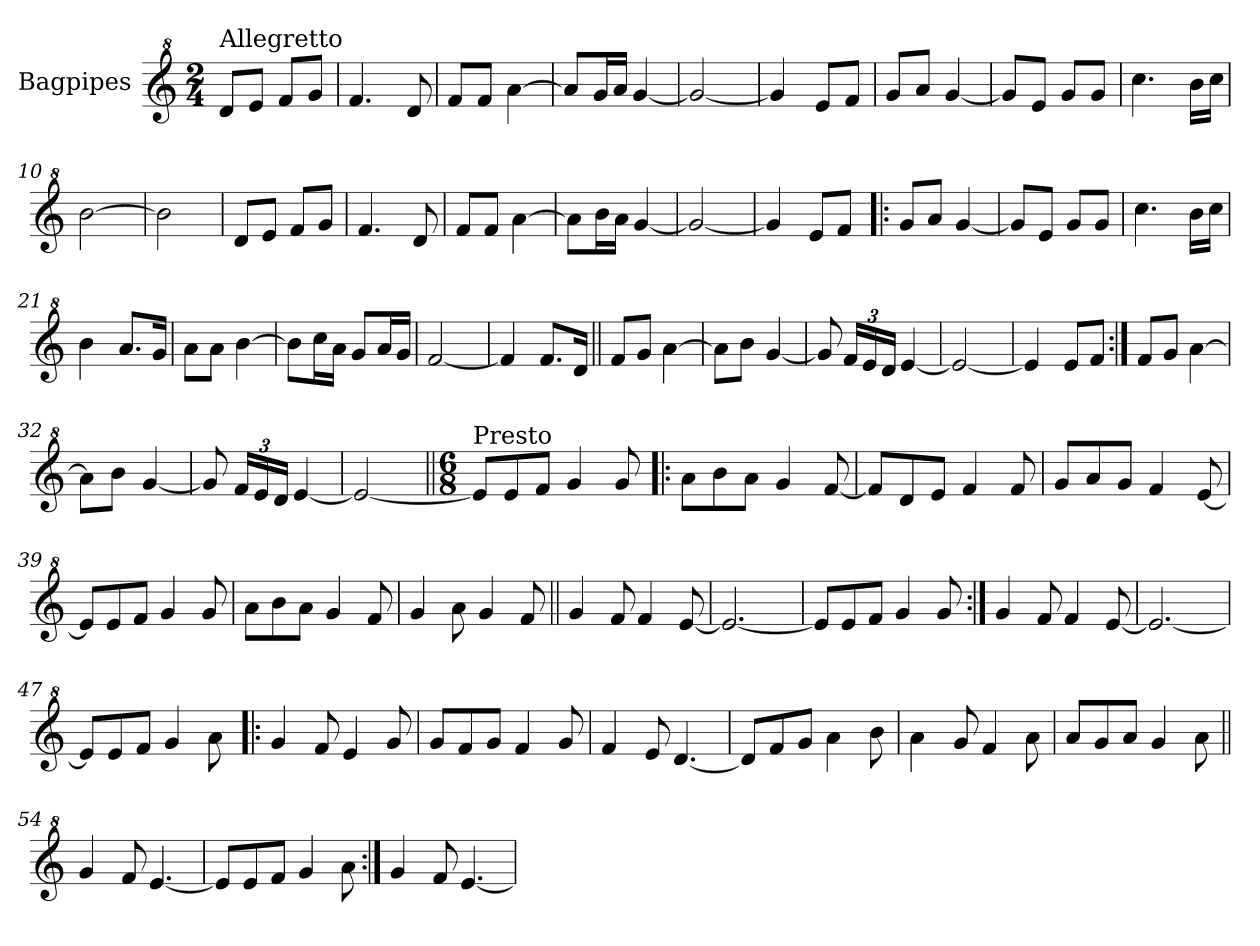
**kern
*part1
*staff1
*I"Bagpipes
*I'Bag
*clefG^2
*k[]
*C:
*M2/4
=1
!LO:TX:a:t=Allegretto
8dd/L
8ee/J
8ff/L
8gg/J
=2
4.ff/
8dd/
=3
8ff/L
8ff/J
[4aa\
=4
8aa/L]
16gg/L
16aa/JJ
[4gg/
=5
2gg/_
=6
4gg/]
8ee/L
8ff/J
=7
8gg/L
8aa/J
[4gg/
=8
8gg/L]
8ee/J
8gg/L
8gg/J
=9
4.ccc\
16bb\LL
16ccc\JJ
=10
[2bb\
=11
2bb\]
=12
8dd/L
8ee/J
8ff/L
8gg/J
=13
4.ff/
8dd/
!!LO:LB:g=z
=14
8ff/L
8ff/J
[4aa\
=15
8aa\L]
16bb\L
16aa\JJ
[4gg/
=16
2gg/_
=17
4gg/]
8ee/L
8ff/J
=18!|:
8gg/L
8aa/J
[4gg/
=19
8gg/L]
8ee/J
8gg/L
8gg/J
=20
4.ccc\
16bb\LL
16ccc\JJ
=21
4bb\
8.aa/L
16gg/Jk
=22
8aa\L
8aa\J
[4bb\
=23
8bb\L]
16ccc\L
16aa\JJ
8gg/L
16aa/L
16gg/JJ
=24
[2ff/
=25
4ff/]
8.ff/L
16dd/Jk
!!LO:LB:g=z
=26||
8ff/L
8gg/J
[4aa\
=27
8aa\L]
8bb\J
[4gg/
=28
8gg/]
*Xbrackettup
24ff/LL
24ee/
24dd/JJ
[4ee/
=29
2ee/_
=30
4ee/]
8ee/L
8ff/J
=31:|!
8ff/L
8gg/J
[4aa\
=32
8aa\L]
8bb\J
[4gg/
=33
8gg/]
24ff/LL
24ee/
24dd/JJ
[4ee/
=34
2ee/_
=35||
*M6/8
!LO:TX:a:t=Presto
8ee/L]
8ee/
8ff/J
4gg/
8gg/
=36!|:
8aa\L
8bb\
8aa\J
4gg/
[8ff/
!!LO:LB:g=z
=37
8ff/L]
8dd/
8ee/J
4ff/
8ff/
=38
8gg/L
8aa/
8gg/J
4ff/
[8ee/
=39
8ee/L]
8ee/
8ff/J
4gg/
8gg/
=40
8aa\L
8bb\
8aa\J
4gg/
8ff/
=41
4gg/
8aa\
4gg/
8ff/
=42||
4gg/
8ff/
4ff/
[8ee/
=43
2.ee/_
=44
8ee/L]
8ee/
8ff/J
4gg/
8gg/
=45:|!
4gg/
8ff/
4ff/
[8ee/
!!LO:LB:g=z
=46
2.ee/_
=47
8ee/L]
8ee/
8ff/J
4gg/
8aa\
=48!|:
4gg/
8ff/
4ee/
8gg/
=49
8gg/L
8ff/
8gg/J
4ff/
8gg/
=50
4ff/
8ee/
[4.dd/
=51
8dd/L]
8ff/
8gg/J
4aa\
8bb\
=52
4aa\
8gg/
4ff/
8aa\
=53
8aa/L
8gg/
8aa/J
4gg/
8aa\
=54||
4gg/
8ff/
[4.ee/
!!LO:LB:g=z
=55
8ee/L]
8ee/
8ff/J
4gg/
8aa\
=56:|!
4gg/
8ff/
[4.ee/
=
*-
